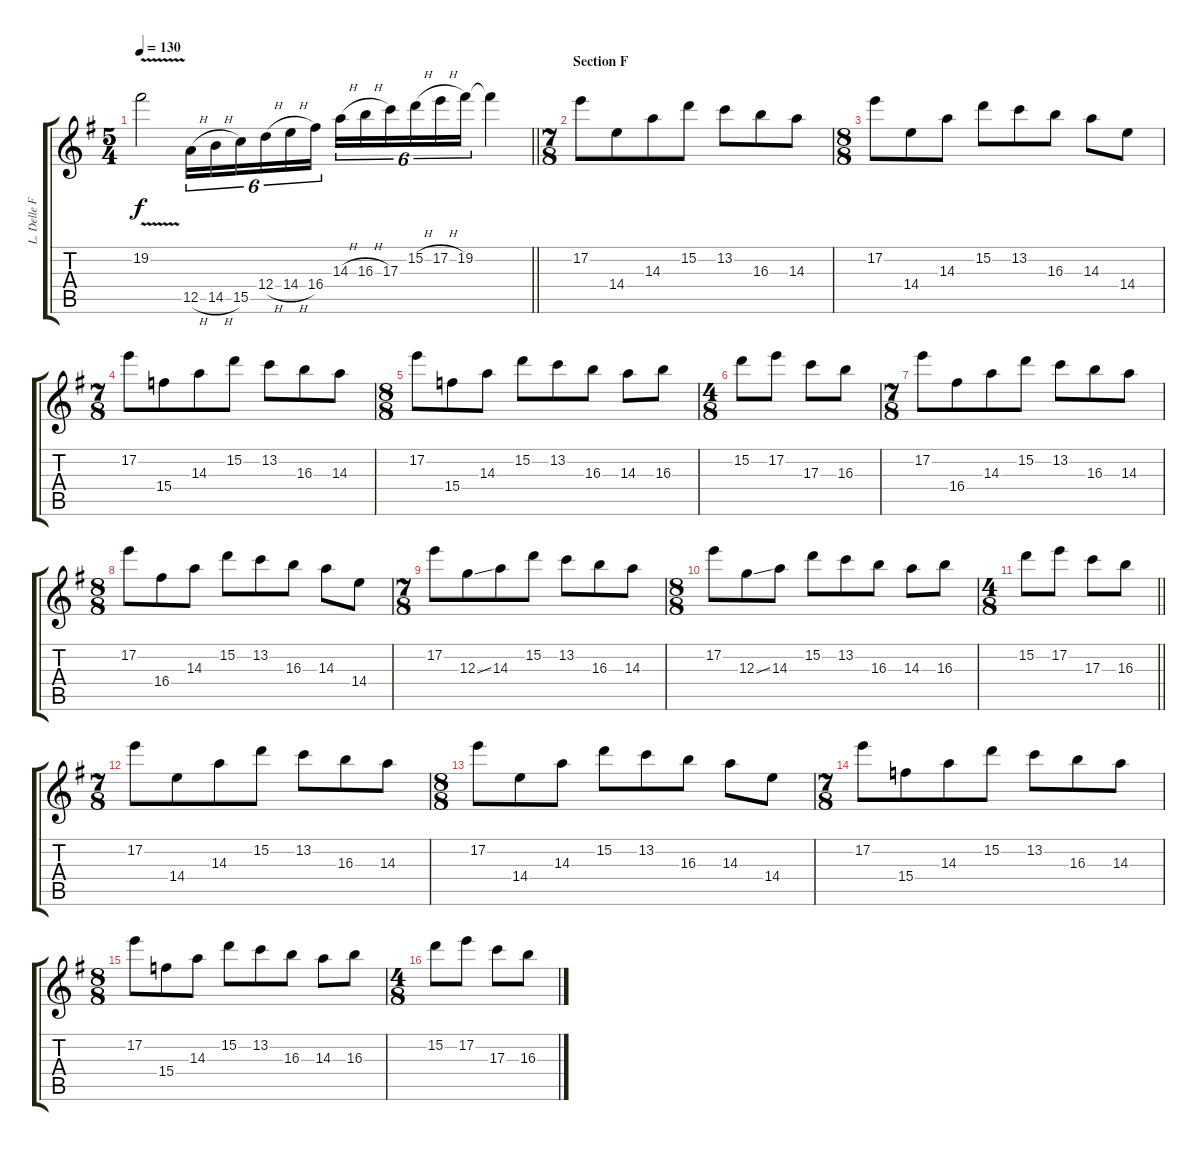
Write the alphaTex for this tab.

\track ("L. Delle Fave (Guitar Lead)" "L. Delle F") {instrument overdrivenguitar}
\staff {score tabs}
\tuning (E4 B3 G3 D3 A2 E2) {hide}
\ts (5 4)
\tempo 130
\clef g2
\barLineRight lightlight
\ks eminor
19.2{v}.2{dy f} 12.5{h}.16{tu (6 4)} 14.5{h}.16{tu (6 4)} 15.5.16{tu (6 4)} 12.4{h}.16{tu (6 4)} 14.4{h}.16{tu (6 4)} 16.4.16{tu (6 4)} 14.3{h}.16{tu (6 4)} 16.3{h}.16{tu (6 4)} 17.3.16{tu (6 4)} 15.2{h}.16{tu (6 4)} 17.2{h}.16{tu (6 4)} 19.2.16{tu (6 4)} 19.2{t}.4 |
\ts (7 8)
\section ("" "Section F")
17.2.8 14.4.8 14.3.8 15.2.8 13.2.8 16.3.8 14.3.8 |
\ts (8 8)
17.2.8 14.4.8 14.3.8 15.2.8 13.2.8 16.3.8 14.3.8 14.4.8 |
\ts (7 8)
17.2.8 15.4.8 14.3.8 15.2.8 13.2.8 16.3.8 14.3.8 |
\ts (8 8)
17.2.8 15.4.8 14.3.8 15.2.8 13.2.8 16.3.8 14.3.8 16.3.8 |
\ts (4 8)
15.2.8 17.2.8 17.3.8 16.3.8 |
\ts (7 8)
17.2.8 16.4.8 14.3.8 15.2.8 13.2.8 16.3.8 14.3.8 |
\ts (8 8)
17.2.8 16.4.8 14.3.8 15.2.8 13.2.8 16.3.8 14.3.8 14.4.8 |
\ts (7 8)
17.2.8 12.3{ss}.8 14.3.8 15.2.8 13.2.8 16.3.8 14.3.8 |
\ts (8 8)
17.2.8 12.3{ss}.8 14.3.8 15.2.8 13.2.8 16.3.8 14.3.8 16.3.8 |
\ts (4 8)
\barLineRight lightlight
15.2.8 17.2.8 17.3.8 16.3.8 |
\ts (7 8)
17.2.8 14.4.8 14.3.8 15.2.8 13.2.8 16.3.8 14.3.8 |
\ts (8 8)
17.2.8 14.4.8 14.3.8 15.2.8 13.2.8 16.3.8 14.3.8 14.4.8 |
\ts (7 8)
17.2.8 15.4.8 14.3.8 15.2.8 13.2.8 16.3.8 14.3.8 |
\ts (8 8)
17.2.8 15.4.8 14.3.8 15.2.8 13.2.8 16.3.8 14.3.8 16.3.8 |
\ts (4 8)
15.2.8 17.2.8 17.3.8 16.3.8
